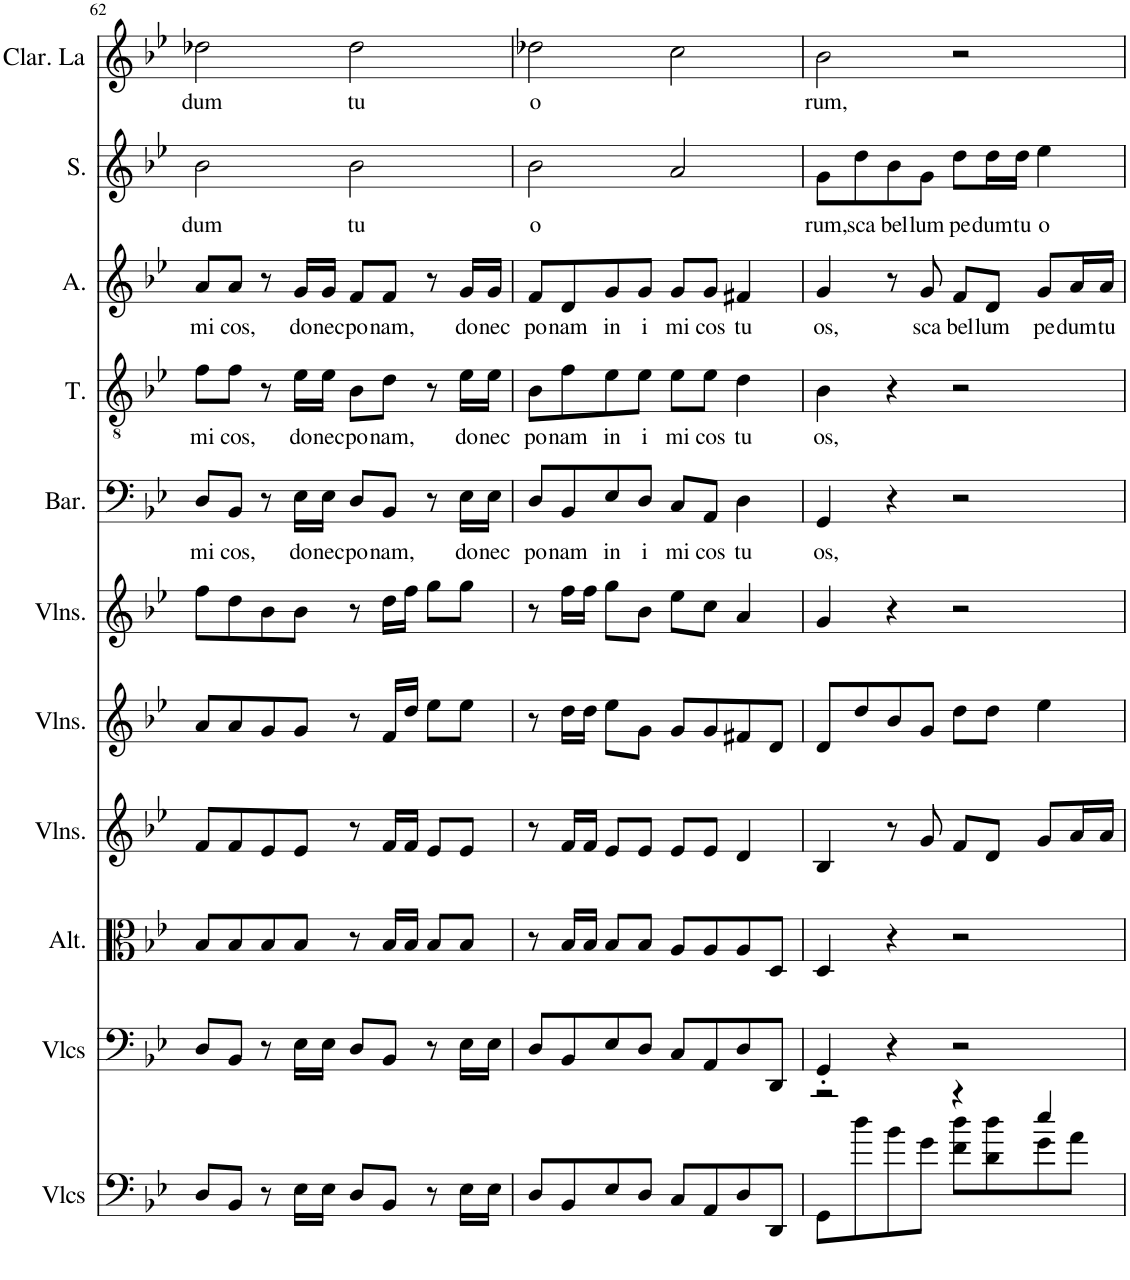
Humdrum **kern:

**kern	**kern	**kern	**kern	**kern	**kern	**kern	**text	**kern	**text	**kern	**text	**kern	**text	**kern	**text
*part11	*part10	*part9	*part8	*part7	*part6	*part5	*part5	*part4	*part4	*part3	*part3	*part2	*part2	*part1	*part1
*staff11	*staff10	*staff9	*staff8	*staff7	*staff6	*staff5	*staff5	*staff4	*staff4	*staff3	*staff3	*staff2	*staff2	*staff1	*staff1
*I"Violoncelles, Continuo	*I"Violoncelles, Violoncello	*I"Altos, Viola II	*I"Violons, Viola I	*I"Violons, Violin II	*I"Violons, Violin I	*I"Baryton, Bass	*	*I"Ténor, Tenor	*	*I"Alto, Alto	*	*I"Soprano, Soprano II	*	*I"Clarinette en La, Soprano I	*
*I'Vlcs	*I'Vlcs	*I'Alt.	*I'Vlns.	*I'Vlns.	*I'Vlns.	*I'Bar.	*	*I'T.	*	*I'A.	*	*I'S.	*	*I'Clar. La	*
!!LO:PB:g=z
*clefF4	*clefF4	*clefC3	*clefG2	*clefG2	*clefG2	*clefF4	*	*clefGv2	*	*clefG2	*	*clefG2	*	*clefG2	*
*	*	*	*	*	*	*	*	*	*	*	*	*	*	*Trd2c3	*
*k[b-e-]	*k[b-e-]	*k[b-e-]	*k[b-e-]	*k[b-e-]	*k[b-e-]	*k[b-e-]	*	*k[b-e-]	*	*k[b-e-]	*	*k[b-e-]	*	*k[b-e-]	*
*M4/4	*M4/4	*M4/4	*M4/4	*M4/4	*M4/4	*M4/4	*	*M4/4	*	*M4/4	*	*M4/4	*	*M4/4	*
=62	=62	=62	=62	=62	=62	=62	=62	=62	=62	=62	=62	=62	=62	=62	=62
!	!	!	!	!	!	!	!LO:LY:b	!	!LO:LY:b	!	!LO:LY:b	!	!LO:LY:b	!	!LO:LY:b
8D/L	8D/L	8B-/L	8f/L	8a/L	8ff\L	8D/L	mi	8f\L	mi	8a/L	mi	2b-\	dum	2dd-X\	dum
!	!	!	!	!	!	!	!LO:LY:b	!	!LO:LY:b	!	!LO:LY:b	!	!	!	!
8BB-/J	8BB-/J	8B-/	8f/	8a/	8dd\	8BB-/J	cos,	8f\J	cos,	8a/J	cos,	.	.	.	.
8r	8r	8B-/	8e-/	8g/	8b-\	8r	.	8r	.	8r	.	.	.	.	.
!	!	!	!	!	!	!	!LO:LY:b	!	!LO:LY:b	!	!LO:LY:b	!	!	!	!
16E-\LL	16E-\LL	8B-/J	8e-/J	8g/J	8b-\J	16E-\LL	do	16e-\LL	do	16g/LL	do	.	.	.	.
!	!	!	!	!	!	!	!LO:LY:b	!	!LO:LY:b	!	!LO:LY:b	!	!	!	!
16E-\JJ	16E-\JJ	.	.	.	.	16E-\JJ	nec	16e-\JJ	nec	16g/JJ	nec	.	.	.	.
!	!	!	!	!	!	!	!LO:LY:b	!	!LO:LY:b	!	!LO:LY:b	!	!LO:LY:b	!	!LO:LY:b
8D/L	8D/L	8r	8r	8r	8r	8D/L	po	8B-\L	po	8f/L	po	2b-\	tu	2dd-\	tu
!	!	!	!	!	!	!	!LO:LY:b	!	!LO:LY:b	!	!LO:LY:b	!	!	!	!
8BB-/J	8BB-/J	16B-/LL	16f/LL	16f/LL	16dd\LL	8BB-/J	nam,	8d\J	nam,	8f/J	nam,	.	.	.	.
.	.	16B-/JJ	16f/JJ	16dd/JJ	16ff\JJ	.	.	.	.	.	.	.	.	.	.
8r	8r	8B-/L	8e-/L	8ee-\L	8gg\L	8r	.	8r	.	8r	.	.	.	.	.
!	!	!	!	!	!	!	!LO:LY:b	!	!LO:LY:b	!	!LO:LY:b	!	!	!	!
16E-\LL	16E-\LL	8B-/J	8e-/J	8ee-\J	8gg\J	16E-\LL	do	16e-\LL	do	16g/LL	do	.	.	.	.
!	!	!	!	!	!	!	!LO:LY:b	!	!LO:LY:b	!	!LO:LY:b	!	!	!	!
16E-\JJ	16E-\JJ	.	.	.	.	16E-\JJ	nec	16e-\JJ	nec	16g/JJ	nec	.	.	.	.
=63	=63	=63	=63	=63	=63	=63	=63	=63	=63	=63	=63	=63	=63	=63	=63
!	!	!	!	!	!	!	!LO:LY:b	!	!LO:LY:b	!	!LO:LY:b	!	!LO:LY:b	!	!LO:LY:b
8D/L	8D/L	8r	8r	8r	8r	8D/L	po	8B-\L	po	8f/L	po	2b-\	o	2dd-X\	o
!	!	!	!	!	!	!	!LO:LY:b	!	!LO:LY:b	!	!LO:LY:b	!	!	!	!
8BB-/	8BB-/	16B-/LL	16f/LL	16dd\LL	16ff\LL	8BB-/	nam	8f\	nam	8d/	nam	.	.	.	.
.	.	16B-/JJ	16f/JJ	16dd\JJ	16ff\JJ	.	.	.	.	.	.	.	.	.	.
!	!	!	!	!	!	!	!LO:LY:b	!	!LO:LY:b	!	!LO:LY:b	!	!	!	!
8E-/	8E-/	8B-/L	8e-/L	8ee-\L	8gg\L	8E-/	in	8e-\	in	8g/	in	.	.	.	.
!	!	!	!	!	!	!	!LO:LY:b	!	!LO:LY:b	!	!LO:LY:b	!	!	!	!
8D/J	8D/J	8B-/J	8e-/J	8g\J	8b-\J	8D/J	i	8e-\J	i	8g/J	i	.	.	.	.
!	!	!	!	!	!	!	!LO:LY:b	!	!LO:LY:b	!	!LO:LY:b	!	!	!	!
8C/L	8C/L	8A/L	8e-/L	8g/L	8ee-\L	8C/L	mi	8e-\L	mi	8g/L	mi	2a/	.	2cc\	.
!	!	!	!	!	!	!	!LO:LY:b	!	!LO:LY:b	!	!LO:LY:b	!	!	!	!
8AA/	8AA/	8A/	8e-/J	8g/	8cc\J	8AA/J	cos	8e-\J	cos	8g/J	cos	.	.	.	.
!	!	!	!	!	!	!	!LO:LY:b	!	!LO:LY:b	!	!LO:LY:b	!	!	!	!
8D/	8D/	8A/	4d/	8f#X/	4a/	4D\	tu	4d\	tu	4f#X/	tu	.	.	.	.
8DD/J	8DD/J	8D/J	.	8d/J	.	.	.	.	.	.	.	.	.	.	.
=64	=64	=64	=64	=64	=64	=64	=64	=64	=64	=64	=64	=64	=64	=64	=64
*^	*	*	*	*	*	*	*	*	*	*	*	*	*	*	*
!	!	!	!	!	!	!	!	!LO:LY:b	!	!LO:LY:b	!	!LO:LY:b	!	!LO:LY:b	!	!LO:LY:b
2r	8GG\L	4GG'/	4D/	4B-/	8d/L	4g/	4GG/	os,	4B-\	os,	4g/	os,	8g\L	rum,	2b-\	rum,
!	!	!	!	!	!	!	!	!	!	!	!	!	!	!LO:LY:b	!	!
.	8dd\	.	.	.	8dd/	.	.	.	.	.	.	.	8dd\	sca	.	.
!	!	!	!	!	!	!	!	!	!	!	!	!	!	!LO:LY:b	!	!
.	8b-\	4r	4r	8r	8b-/	4r	4r	.	4r	.	8r	.	8b-\	bel	.	.
!	!	!	!	!	!	!	!	!	!	!	!	!LO:LY:b	!	!LO:LY:b	!	!
.	8g\J	.	.	8g/	8g/J	.	.	.	.	.	8g/	sca	8g\J	lum	.	.
!	!	!	!	!	!	!	!	!	!	!	!	!LO:LY:b	!	!LO:LY:b	!	!
4r	8f\ 8dd\L	2r	2r	8f/L	8dd\L	2r	2r	.	2r	.	8f/L	bel	8dd\L	pe	2r	.
!	!	!	!	!	!	!	!	!	!	!	!	!LO:LY:b	!	!LO:LY:b	!	!
.	8d\ 8dd\	.	.	8d/J	8dd\J	.	.	.	.	.	8d/J	lum	16dd\L	dum	.	.
!	!	!	!	!	!	!	!	!	!	!	!	!	!	!LO:LY:b	!	!
.	.	.	.	.	.	.	.	.	.	.	.	.	16dd\JJ	tu	.	.
!	!	!	!	!	!	!	!	!	!	!	!	!LO:LY:b	!	!LO:LY:b	!	!
4ee-/	8g\	.	.	8g/L	4ee-\	.	.	.	.	.	8g/L	pe	4ee-\	o	.	.
!	!	!	!	!	!	!	!	!	!	!	!	!LO:LY:b	!	!	!	!
.	8a\J	.	.	16a/L	.	.	.	.	.	.	16a/L	dum	.	.	.	.
!	!	!	!	!	!	!	!	!	!	!	!	!LO:LY:b	!	!	!	!
.	.	.	.	16a/JJ	.	.	.	.	.	.	16a/JJ	tu	.	.	.	.
*v	*v	*	*	*	*	*	*	*	*	*	*	*	*	*	*	*
=	=	=	=	=	=	=	=	=	=	=	=	=	=	=	=
*-	*-	*-	*-	*-	*-	*-	*-	*-	*-	*-	*-	*-	*-	*-	*-
